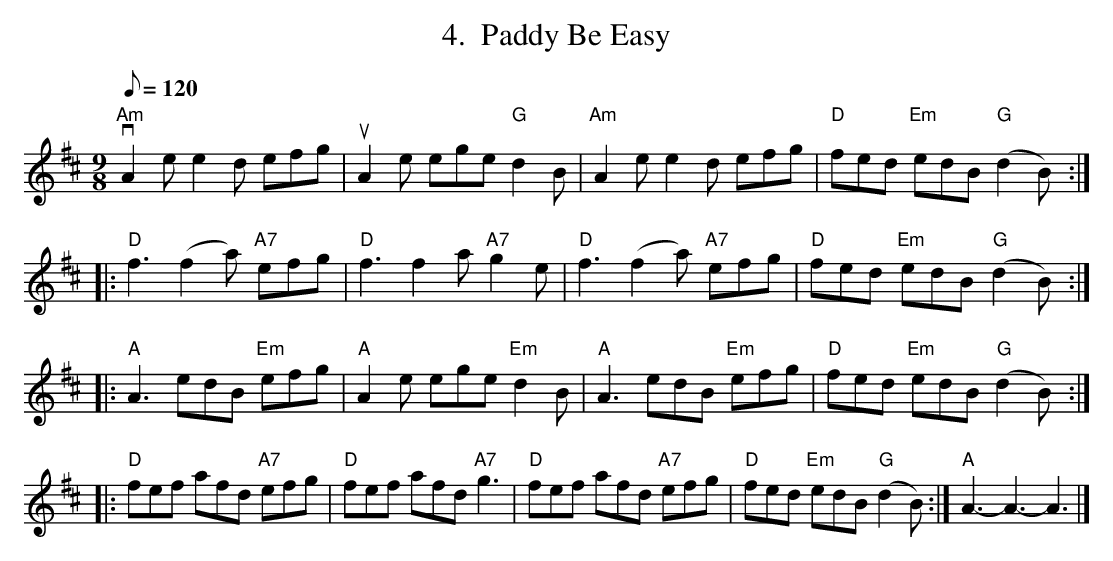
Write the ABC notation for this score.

X:1
T:Paddy Be Easy
L:1/8
Q:120
M:9/8
%%score 1 | 2
K:D
V:1
"Am"vA2 ee2d efg|uA2 e ege "G"d2B|"Am"A2 e e2 d efg|"D"fed "Em"edB "G"(d2B):|
|:"D"f3 (f2a) "A7"efg|"D"f3f2a"A7"g2e|"D"f3 (f2a) "A7"efg|"D"fed "Em"edB "G"(d2B):|
|:"A"A3 edB "Em"efg|"A"A2e ege "Em"d2B|"A"A3 edB "Em"efg|"D"fed "Em"edB "G"(d2B):|
|:"D"fef afd "A7"efg|"D"fef afd "A7"g3|"D"fef afd "A7"efg|"D"fed "Em"edB "G"(d2B):|"A"A3-A3-A3|]
V:C clef=bass middle=D octave=-2
a3-a2ae'3|a3-a2ag3|a3-a2ae3|d3e3G3:|
d3 d2 d a3|d3 d2 d A3|d3 d2 d a3|d3e3g3:|
a3-a3e3|a3c'3d'2b|a3-a3e3|d3e3G3:|
d3d3a3|d3d2da3|d3d2da3|d3e3g3:|a3-a3-a3|]
